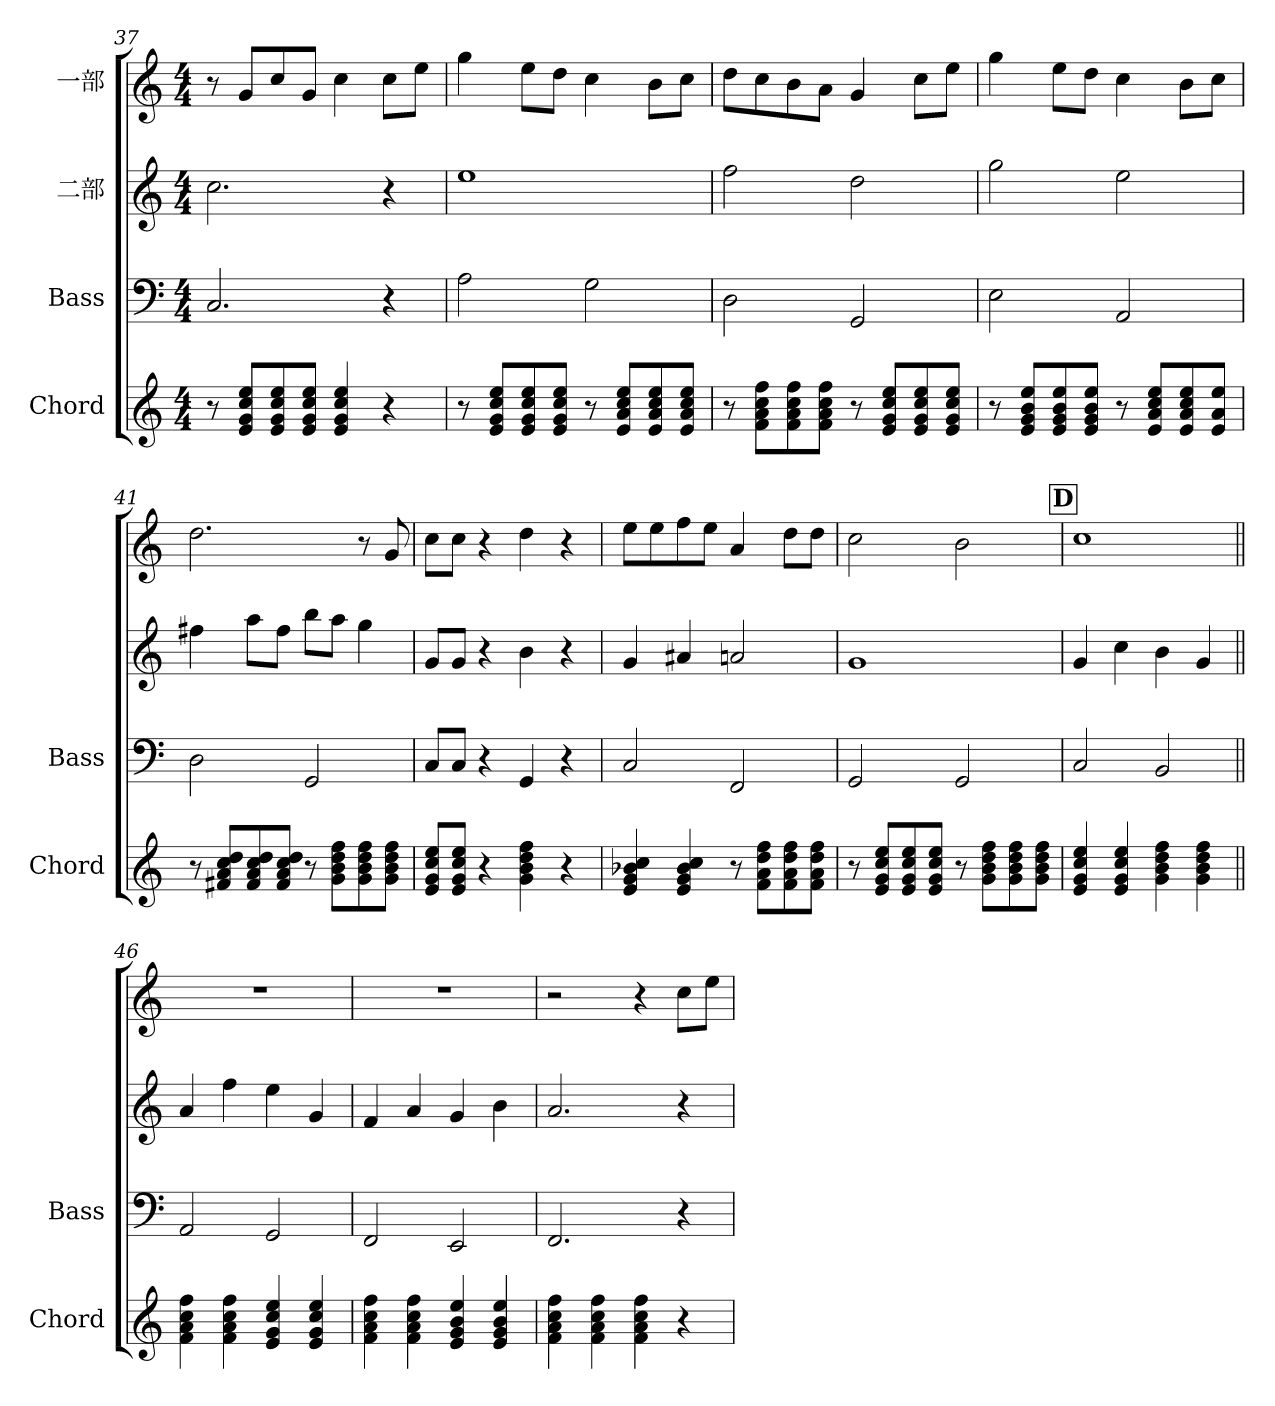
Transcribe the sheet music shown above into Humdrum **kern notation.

**kern	**kern	**kern	**kern
*part4	*part3	*part2	*part1
*staff4	*staff3	*staff2	*staff1
*I"Chord	*I"Bass	*I"二部	*I"一部
*I'Chord	*I'Bass	*	*
*clefG2	*clefF4	*clefG2	*clefG2
*ITrd7c12	*	*	*
*k[]	*k[]	*k[]	*k[]
*M4/4	*M4/4	*M4/4	*M4/4
=37	=37	=37	=37
8r	2.C/	2.cc\	8r
8E/ 8G/ 8c/ 8e/L	.	.	8g/L
8E/ 8G/ 8c/ 8e/	.	.	8cc/
8E/ 8G/ 8c/ 8e/J	.	.	8g/J
4E/ 4G/ 4c/ 4e/	.	.	4cc\
4r	4r	4r	8cc\L
.	.	.	8ee\J
!!LO:LB:g=z
=38	=38	=38	=38
8r	2A\	1ee	4gg\
8E/ 8G/ 8c/ 8e/L	.	.	.
8E/ 8G/ 8c/ 8e/	.	.	8ee\L
8E/ 8G/ 8c/ 8e/J	.	.	8dd\J
8r	2G\	.	4cc\
8E/ 8A/ 8c/ 8e/L	.	.	.
8E/ 8A/ 8c/ 8e/	.	.	8b\L
8E/ 8A/ 8c/ 8e/J	.	.	8cc\J
=39	=39	=39	=39
8r	2D\	2ff\	8dd\L
8F\ 8A\ 8c\ 8f\L	.	.	8cc\
8F\ 8A\ 8c\ 8f\	.	.	8b\
8F\ 8A\ 8c\ 8f\J	.	.	8a\J
8r	2GG/	2dd\	4g/
8E/ 8G/ 8c/ 8e/L	.	.	.
8E/ 8G/ 8c/ 8e/	.	.	8cc\L
8E/ 8G/ 8c/ 8e/J	.	.	8ee\J
=40	=40	=40	=40
8r	2E\	2gg\	4gg\
8E/ 8G/ 8B/ 8e/L	.	.	.
8E/ 8G/ 8B/ 8e/	.	.	8ee\L
8E/ 8G/ 8B/ 8e/J	.	.	8dd\J
8r	2AA/	2ee\	4cc\
8E/ 8A/ 8c/ 8e/L	.	.	.
8E/ 8A/ 8c/ 8e/	.	.	8b\L
8E/ 8A/ 8e/J	.	.	8cc\J
=41	=41	=41	=41
8r	2D\	4ff#X\	2.dd\
8F#X/ 8A/ 8c/ 8d/L	.	.	.
8F#/ 8A/ 8c/ 8d/	.	8aa\L	.
8F#/ 8A/ 8c/ 8d/J	.	8ff#\J	.
8r	2GG/	8bb\L	.
8G\ 8B\ 8d\ 8f\L	.	8aa\J	.
8G\ 8B\ 8d\ 8f\	.	4gg\	8r
8G\ 8B\ 8d\ 8f\J	.	.	8g/
=42	=42	=42	=42
8E/ 8G/ 8c/ 8e/L	8C/L	8g/L	8cc\L
8E/ 8G/ 8c/ 8e/J	8C/J	8g/J	8cc\J
4r	4r	4r	4r
4G\ 4B\ 4d\ 4f\	4GG/	4b\	4dd\
4r	4r	4r	4r
!!LO:LB:g=z
=43	=43	=43	=43
4E/ 4G/ 4B-X/ 4c/	2C/	4g/	8ee\L
.	.	.	8ee\
4E/ 4G/ 4B-/ 4c/	.	4a#X/	8ff\
.	.	.	8ee\J
8r	2FF/	2an/	4a/
8F\ 8A\ 8d\ 8f\L	.	.	.
8F\ 8A\ 8d\ 8f\	.	.	8dd\L
8F\ 8A\ 8d\ 8f\J	.	.	8dd\J
=44	=44	=44	=44
8r	2GG/	1g	2cc\
8E/ 8G/ 8c/ 8e/L	.	.	.
8E/ 8G/ 8c/ 8e/	.	.	.
8E/ 8G/ 8c/ 8e/J	.	.	.
8r	2GG/	.	2b\
8G\ 8B\ 8d\ 8f\L	.	.	.
8G\ 8B\ 8d\ 8f\	.	.	.
8G\ 8B\ 8d\ 8f\J	.	.	.
!!LO:REH:place=s1:a:B:fs=14:t=D
=45	=45	=45	=45
4E/ 4G/ 4c/ 4e/	2C/	4g/	1cc
4E/ 4G/ 4c/ 4e/	.	4cc\	.
4G\ 4B\ 4d\ 4f\	2BB/	4b\	.
4G\ 4B\ 4d\ 4f\	.	4g/	.
=46||	=46||	=46||	=46||
4F\ 4A\ 4c\ 4f\	2AA/	4a/	1r
4F\ 4A\ 4c\ 4f\	.	4ff\	.
4E/ 4G/ 4c/ 4e/	2GG/	4ee\	.
4E/ 4G/ 4c/ 4e/	.	4g/	.
=47	=47	=47	=47
4F\ 4A\ 4c\ 4f\	2FF/	4f/	1r
4F\ 4A\ 4c\ 4f\	.	4a/	.
4E/ 4G/ 4B/ 4e/	2EE/	4g/	.
4E/ 4G/ 4B/ 4e/	.	4b\	.
=48	=48	=48	=48
4F\ 4A\ 4c\ 4f\	2.FF/	2.a/	2r
4F\ 4A\ 4c\ 4f\	.	.	.
4F\ 4A\ 4c\ 4f\	.	.	4r
4r	4r	4r	8cc\L
.	.	.	8ee\J
=	=	=	=
*-	*-	*-	*-
